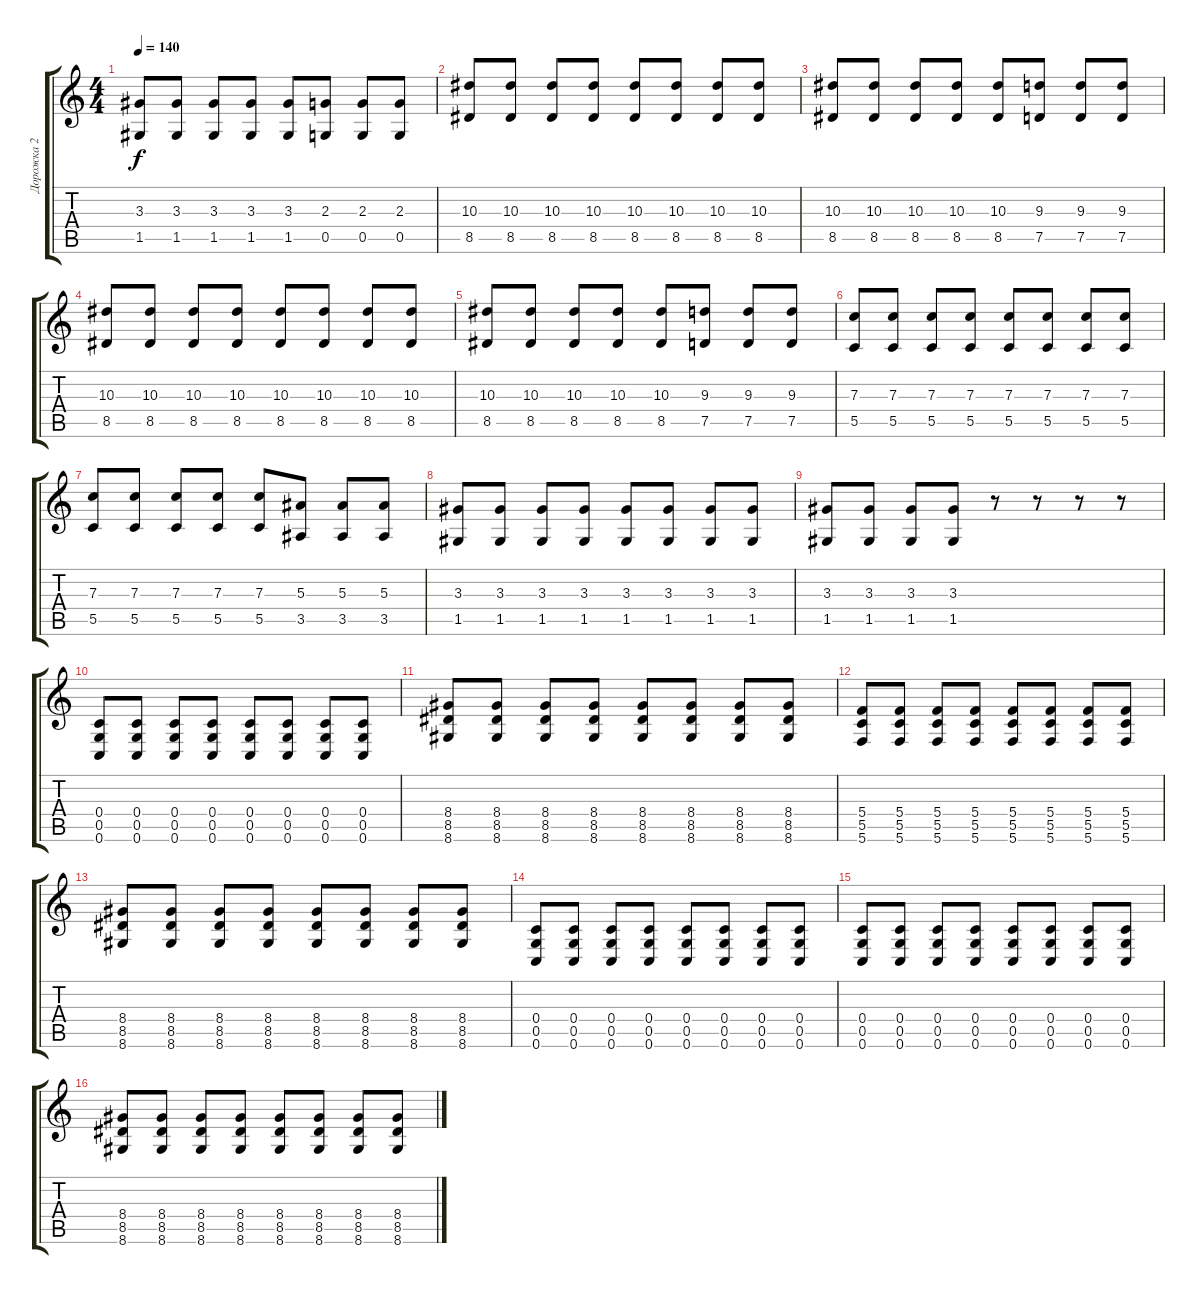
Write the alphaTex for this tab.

\track ("Дорожка 2" "Дорожка 2") {instrument acousticguitarsteel}
\staff {score tabs}
\tuning (D4 A3 F3 C3 G2 C2) {hide}
\ts (4 4)
\tempo 140
\clef g2
\ks c
(3.3 1.5).8{dy f} (3.3 1.5).8 (3.3 1.5).8 (3.3 1.5).8 (3.3 1.5).8 (2.3 0.5).8 (2.3 0.5).8 (2.3 0.5).8 |
(10.3 8.5).8 (10.3 8.5).8 (10.3 8.5).8 (10.3 8.5).8 (10.3 8.5).8 (10.3 8.5).8 (10.3 8.5).8 (10.3 8.5).8 |
(10.3 8.5).8 (10.3 8.5).8 (10.3 8.5).8 (10.3 8.5).8 (10.3 8.5).8 (9.3 7.5).8 (9.3 7.5).8 (9.3 7.5).8 |
(10.3 8.5).8 (10.3 8.5).8 (10.3 8.5).8 (10.3 8.5).8 (10.3 8.5).8 (10.3 8.5).8 (10.3 8.5).8 (10.3 8.5).8 |
(10.3 8.5).8 (10.3 8.5).8 (10.3 8.5).8 (10.3 8.5).8 (10.3 8.5).8 (9.3 7.5).8 (9.3 7.5).8 (9.3 7.5).8 |
(7.3 5.5).8 (7.3 5.5).8 (7.3 5.5).8 (7.3 5.5).8 (7.3 5.5).8 (7.3 5.5).8 (7.3 5.5).8 (7.3 5.5).8 |
(7.3 5.5).8 (7.3 5.5).8 (7.3 5.5).8 (7.3 5.5).8 (7.3 5.5).8 (5.3 3.5).8 (5.3 3.5).8 (5.3 3.5).8 |
(3.3 1.5).8 (3.3 1.5).8 (3.3 1.5).8 (3.3 1.5).8 (3.3 1.5).8 (3.3 1.5).8 (3.3 1.5).8 (3.3 1.5).8 |
(3.3 1.5).8 (3.3 1.5).8 (3.3 1.5).8 (3.3 1.5).8 r.8 r.8 r.8 r.8 |
(0.4 0.5 0.6).8 (0.4 0.5 0.6).8 (0.4 0.5 0.6).8 (0.4 0.5 0.6).8 (0.4 0.5 0.6).8 (0.4 0.5 0.6).8 (0.4 0.5 0.6).8 (0.4 0.5 0.6).8 |
(8.4 8.5 8.6).8 (8.4 8.5 8.6).8 (8.4 8.5 8.6).8 (8.4 8.5 8.6).8 (8.4 8.5 8.6).8 (8.4 8.5 8.6).8 (8.4 8.5 8.6).8 (8.4 8.5 8.6).8 |
(5.4 5.5 5.6).8 (5.4 5.5 5.6).8 (5.4 5.5 5.6).8 (5.4 5.5 5.6).8 (5.4 5.5 5.6).8 (5.4 5.5 5.6).8 (5.4 5.5 5.6).8 (5.4 5.5 5.6).8 |
(8.4 8.5 8.6).8 (8.4 8.5 8.6).8 (8.4 8.5 8.6).8 (8.4 8.5 8.6).8 (8.4 8.5 8.6).8 (8.4 8.5 8.6).8 (8.4 8.5 8.6).8 (8.4 8.5 8.6).8 |
(0.4 0.5 0.6).8 (0.4 0.5 0.6).8 (0.4 0.5 0.6).8 (0.4 0.5 0.6).8 (0.4 0.5 0.6).8 (0.4 0.5 0.6).8 (0.4 0.5 0.6).8 (0.4 0.5 0.6).8 |
(0.4 0.5 0.6).8 (0.4 0.5 0.6).8 (0.4 0.5 0.6).8 (0.4 0.5 0.6).8 (0.4 0.5 0.6).8 (0.4 0.5 0.6).8 (0.4 0.5 0.6).8 (0.4 0.5 0.6).8 |
(8.4 8.5 8.6).8 (8.4 8.5 8.6).8 (8.4 8.5 8.6).8 (8.4 8.5 8.6).8 (8.4 8.5 8.6).8 (8.4 8.5 8.6).8 (8.4 8.5 8.6).8 (8.4 8.5 8.6).8
